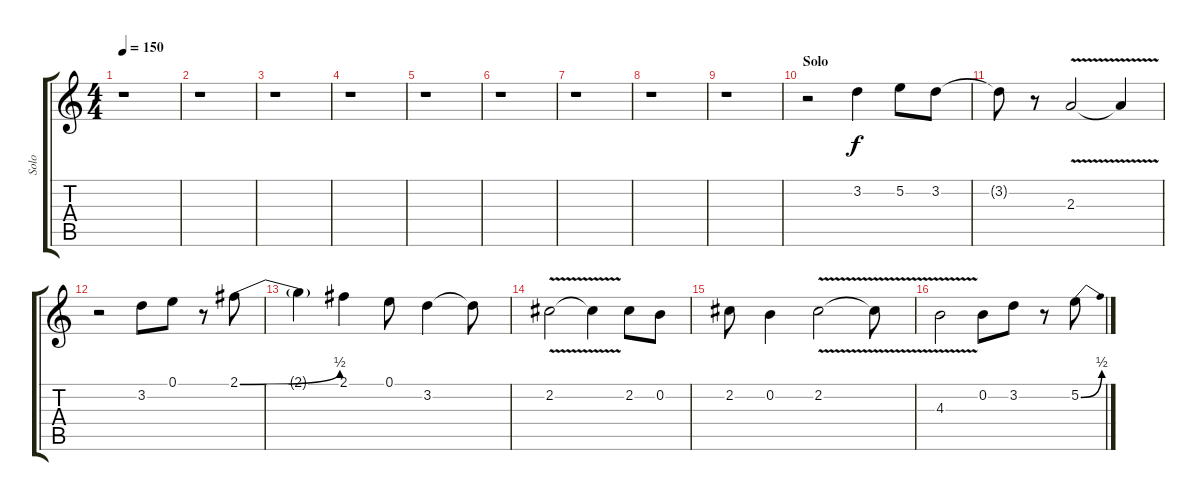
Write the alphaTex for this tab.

\track ("Solo" "Solo") {instrument distortionguitar}
\staff {score tabs}
\tuning (E4 B3 G3 D3 A2 E2) {hide}
\ts (4 4)
\tempo 150
\clef g2
\ks c
r.1{dy f} |
r.1 |
r.1 |
r.1 |
r.1 |
r.1 |
r.1 |
r.1 |
r.1 |
\section ("" "Solo")
r.2 3.2.4 5.2.8 3.2.8 |
3.2{t}.8 r.8 2.3{v}.2 2.3{t}.4 |
r.2 3.2.8 0.1.8 r.8 2.1{be (bend 0 0 60 2)}.8 |
2.1{t}.4 2.1.4 0.1.8 3.2.4 3.2{t}.8 |
2.2{v}.2 2.2{t}.4 2.2.8 0.2.8 |
2.2.8 0.2.4 2.2{v}.2 2.2{t}.8 |
4.3{v}.2 0.2.8 3.2.8 r.8 5.2{be (bend 0 0 60 2)}.8
